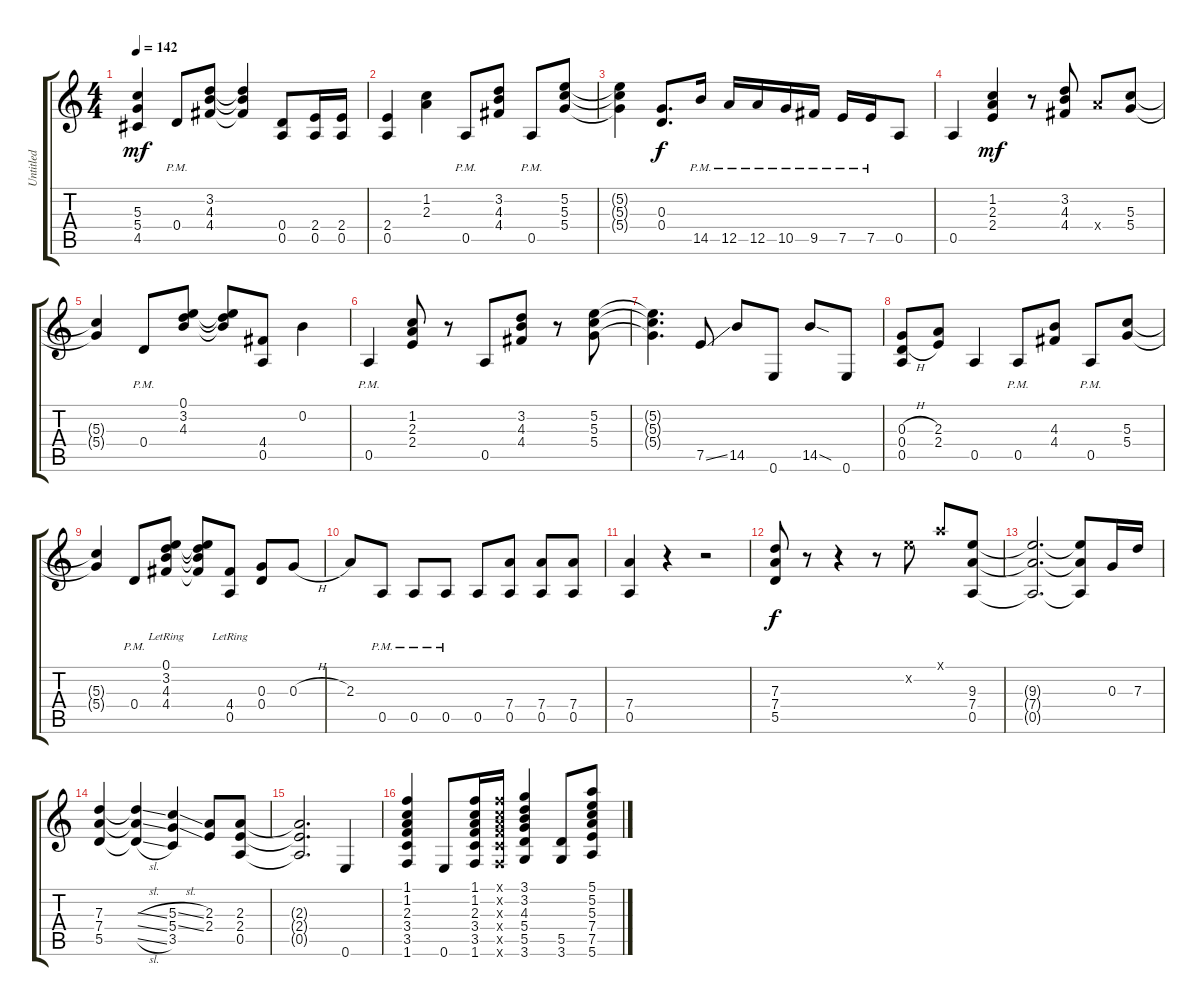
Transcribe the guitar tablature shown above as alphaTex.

\track ("Untitled" "Untitled") {instrument distortionguitar}
\staff {score tabs}
\tuning (E4 B3 G3 D3 A2 E2) {hide}
\ts (4 4)
\tempo 142
\clef g2
\ks c
(5.3{t} 5.4{t} 4.5{t}).4{dy mf} 0.4{pm}.8 (3.2 4.3 4.4).8 (3.2{t} 4.3{t} 4.4{t}).4 (0.4 0.5).8 (2.4 0.5).16 (2.4 0.5).16 |
(2.4 0.5).4 (1.2 2.3).4 0.5{pm}.8 (3.2 4.3 4.4).8 0.5{pm}.8 (5.2 5.3 5.4).8 |
(5.2{t} 5.3{t} 5.4{t}).4 (0.3 0.4).8{d dy f} 14.5{pm}.16 12.5{pm}.16 12.5{pm}.16 10.5{pm}.16 9.5{pm}.16 7.5{pm}.16 7.5{pm}.16 0.5.8 |
0.5.4 (1.2 2.3 2.4).4{dy mf} r.8 (3.2 4.3 4.4).8 7.4{x}.8 (5.3 5.4).8 |
(5.3{t} 5.4{t}).4 0.4{pm}.8 (0.1 3.2 4.3).8 (0.1{t} 3.2{t} 4.3{t}).8 (4.4 0.5).8 0.2.4 |
0.5{pm}.4 (1.2 2.3 2.4).8 r.8 0.5.8 (3.2 4.3 4.4).8 r.8 (5.2 5.3 5.4).8 |
(5.2{t} 5.3{t} 5.4{t}).4{d} 7.5{ss}.8 14.5.8 0.6.8 14.5{sod}.8 0.6.8 |
(0.3{h} 0.4{h} 0.5).8 (2.3 2.4).8 0.5.4 0.5{pm}.8 (4.3 4.4).8 0.5{pm}.8 (5.3 5.4).8 |
(5.3{t} 5.4{t}).4 0.4{pm}.8 (0.1{lr} 3.2{lr} 4.3{lr} 4.4{lr}).8 (0.1{t} 3.2{t} 4.3{t} 4.4{t}).8 (4.4{lr} 0.5{lr}).8 (0.3 0.4).8 0.3{h}.8 |
2.3.8 0.5{pm}.8 0.5{pm}.8 0.5{pm}.8 0.5.8 (7.4 0.5).8 (7.4 0.5).8 (7.4 0.5).8 |
(7.4 0.5).4 r.4 r.2 |
(7.3 7.4 5.5).8{dy f} r.8 r.4 r.8 5.2{x}.8 5.1{x}.8 (9.3 7.4 0.5).8 |
(9.3{t} 7.4{t} 0.5{t}).2{d} (9.3{t} 7.4{t} 0.5{t}).8 0.3.16 7.3.16 |
(7.3 7.4 5.5).4 (7.3{sl t} 7.4{sl t} 5.5{sl t}).4 (5.3{sl} 5.4{sl} 3.5).4 (2.3 2.4).8 (2.3 2.4 0.5).8 |
(2.3{t} 2.4{t} 0.5{t}).2{d} 0.6.4 |
(1.1 1.2 2.3 3.4 3.5 1.6).4 0.6.8 (1.1 1.2 2.3 3.4 3.5 1.6).16 (1.1{x} 1.2{x} 2.3{x} 3.4{x} 3.5{x} 1.6{x}).16 (3.1 3.2 4.3 5.4 5.5 3.6).4 (5.5 3.6).8 (5.1 5.2 5.3 7.4 7.5 5.6).8
